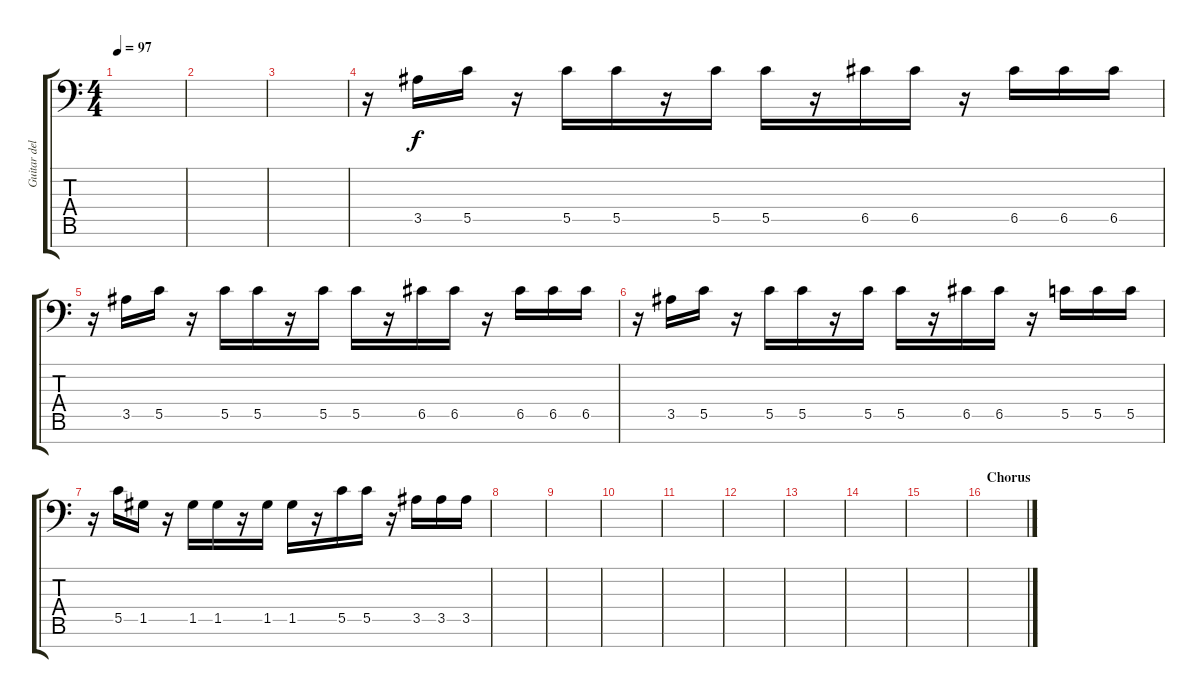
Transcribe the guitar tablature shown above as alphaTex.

\track ("Guitar delay effect" "Guitar del") {instrument electricguitarclean}
\staff {score tabs}
\tuning (D4 A3 F3 C3 G2 D2 A1) {hide}
\ts (4 4)
\tempo 97
\clef f4
\ks c
|
|
|
r.16 3.5.16 5.5.16 r.16 5.5.16 5.5.16 r.16 5.5.16 5.5.16 r.16 6.5.16 6.5.16 r.16 6.5.16 6.5.16 6.5.16 |
r.16 3.5.16 5.5.16 r.16 5.5.16 5.5.16 r.16 5.5.16 5.5.16 r.16 6.5.16 6.5.16 r.16 6.5.16 6.5.16 6.5.16 |
r.16 3.5.16 5.5.16 r.16 5.5.16 5.5.16 r.16 5.5.16 5.5.16 r.16 6.5.16 6.5.16 r.16 5.5.16 5.5.16 5.5.16 |
r.16 5.5.16 1.5.16 r.16 1.5.16 1.5.16 r.16 1.5.16 1.5.16 r.16 5.5.16 5.5.16 r.16 3.5.16 3.5.16 3.5.16 |
|
|
|
|
|
|
|
|
\section ("" "Chorus")
